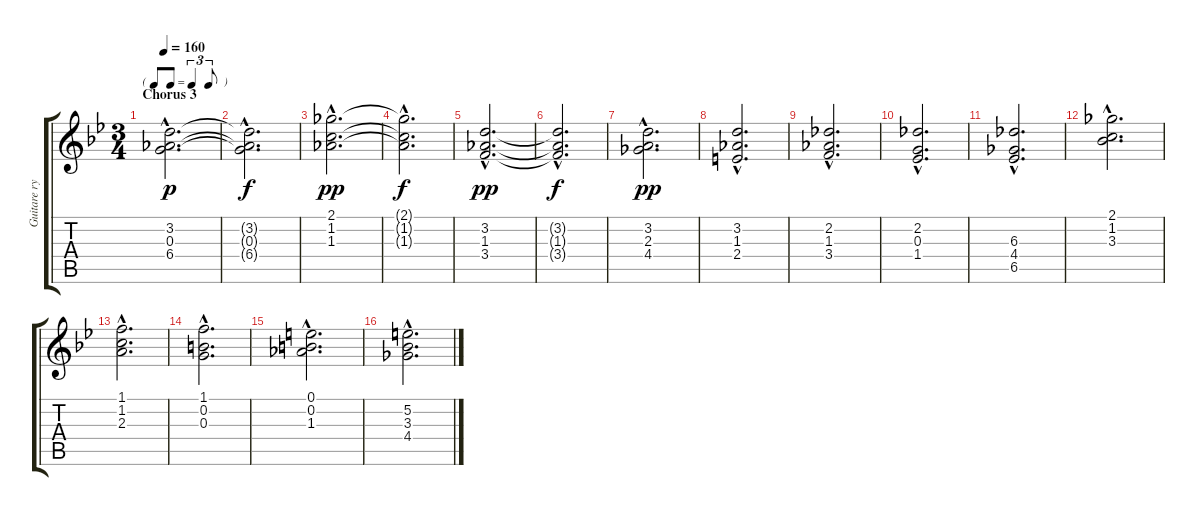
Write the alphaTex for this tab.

\track ("Guitare rythmique" "Guitare ry") {instrument electricguitarjazz}
\staff {score tabs}
\tuning (E4 B3 G3 D3 A2 E2) {hide}
\ts (3 4)
\tf triplet8th
\section ("" "Chorus 3")
\tempo 160
\clef g2
\ks bb
(3.2{hac} 0.3{hac} 6.4{hac}).2{d dy p} |
(3.2{hac t} 0.3{hac t} 6.4{hac t}).2{d dy f} |
(2.1{hac} 1.2{hac} 1.3{hac}).2{d dy pp} |
(2.1{hac t} 1.2{hac t} 1.3{hac t}).2{d dy f} |
(3.2{hac} 1.3{hac} 3.4{hac}).2{d dy pp} |
(3.2{hac t} 1.3{hac t} 3.4{hac t}).2{d dy f} |
(3.2{hac} 2.3 4.4{hac}).2{d dy pp} |
(3.2{hac} 1.3 2.4{hac}).2{d} |
(2.2{hac} 1.3 3.4{hac}).2{d} |
(2.2{hac} 0.3 1.4{hac}).2{d} |
(6.3{hac} 4.4 6.5{hac}).2{d} |
(2.1{hac} 1.2 3.3{hac}).2{d} |
(1.1{hac} 1.2 2.3{hac}).2{d} |
(1.1{hac} 0.2 0.3{hac}).2{d} |
(0.1{hac} 0.2 1.3{hac}).2{d} |
(5.2{hac} 3.3 4.4{hac}).2{d}
